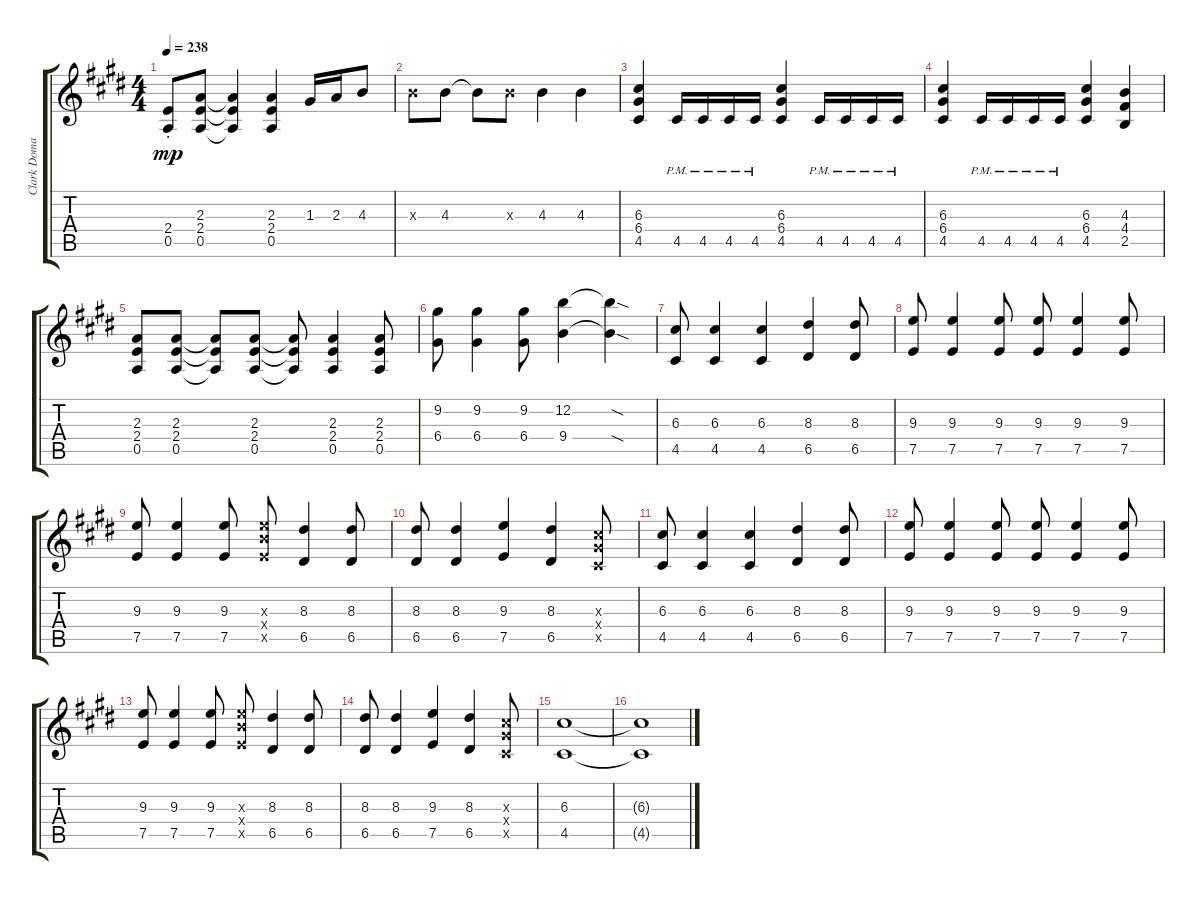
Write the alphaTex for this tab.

\track ("Clark Domae" "Clark Doma") {instrument distortionguitar}
\staff {score tabs}
\tuning (E4 B3 G3 D3 A2 E2) {hide}
\ts (4 4)
\tempo 238
\clef g2
\ks e
(2.4{st} 0.5{st}).8{dy mp} (2.3 2.4 0.5).8 (2.3{t} 2.4{t} 0.5{t}).4 (2.3 2.4 0.5).4 1.3.16 2.3.16 4.3.8 |
\ks c#minor
4.3{x}.8 4.3.8 4.3{t}.8 4.3{x}.8 4.3.4 4.3.4 |
\ks e
(6.3 6.4 4.5).4 4.5{pm}.16 4.5{pm}.16 4.5{pm}.16 4.5{pm}.16 (6.3 6.4 4.5).4 4.5{pm}.16 4.5{pm}.16 4.5{pm}.16 4.5{pm}.16 |
\ks c#minor
(6.3 6.4 4.5).4 4.5{pm}.16 4.5{pm}.16 4.5{pm}.16 4.5{pm}.16 (6.3 6.4 4.5).4 (4.3 4.4 2.5).4 |
(2.3 2.4 0.5).8 (2.3 2.4 0.5).8 (2.3{t} 2.4{t} 0.5{t}).8 (2.3 2.4 0.5).8 (2.3{t} 2.4{t} 0.5{t}).8 (2.3 2.4 0.5).4 (2.3 2.4 0.5).8 |
(9.2 6.4).8 (9.2 6.4).4 (9.2 6.4).8 (12.2 9.4).4 (12.2{sod t} 9.4{sod t}).4 |
\ks e
(6.3 4.5).8 (6.3 4.5).4 (6.3 4.5).4 (8.3 6.5).4 (8.3 6.5).8 |
\ks c#minor
(9.3 7.5).8 (9.3 7.5).4 (9.3 7.5).8 (9.3 7.5).8 (9.3 7.5).4 (9.3 7.5).8 |
(9.3 7.5).8 (9.3 7.5).4 (9.3 7.5).8 (9.3{x} 9.4{x} 7.5{x}).8 (8.3 6.5).4 (8.3 6.5).8 |
(8.3 6.5).8 (8.3 6.5).4 (9.3 7.5).4 (8.3 6.5).4 (6.3{x} 6.4{x} 4.5{x}).8 |
\ks e
(6.3 4.5).8 (6.3 4.5).4 (6.3 4.5).4 (8.3 6.5).4 (8.3 6.5).8 |
\ks c#minor
(9.3 7.5).8 (9.3 7.5).4 (9.3 7.5).8 (9.3 7.5).8 (9.3 7.5).4 (9.3 7.5).8 |
(9.3 7.5).8 (9.3 7.5).4 (9.3 7.5).8 (9.3{x} 9.4{x} 7.5{x}).8 (8.3 6.5).4 (8.3 6.5).8 |
(8.3 6.5).8 (8.3 6.5).4 (9.3 7.5).4 (8.3 6.5).4 (6.3{x} 6.4{x} 4.5{x}).8 |
\ks e
(6.3 4.5).1 |
\ks c#minor
(6.3{t} 4.5{t}).1
